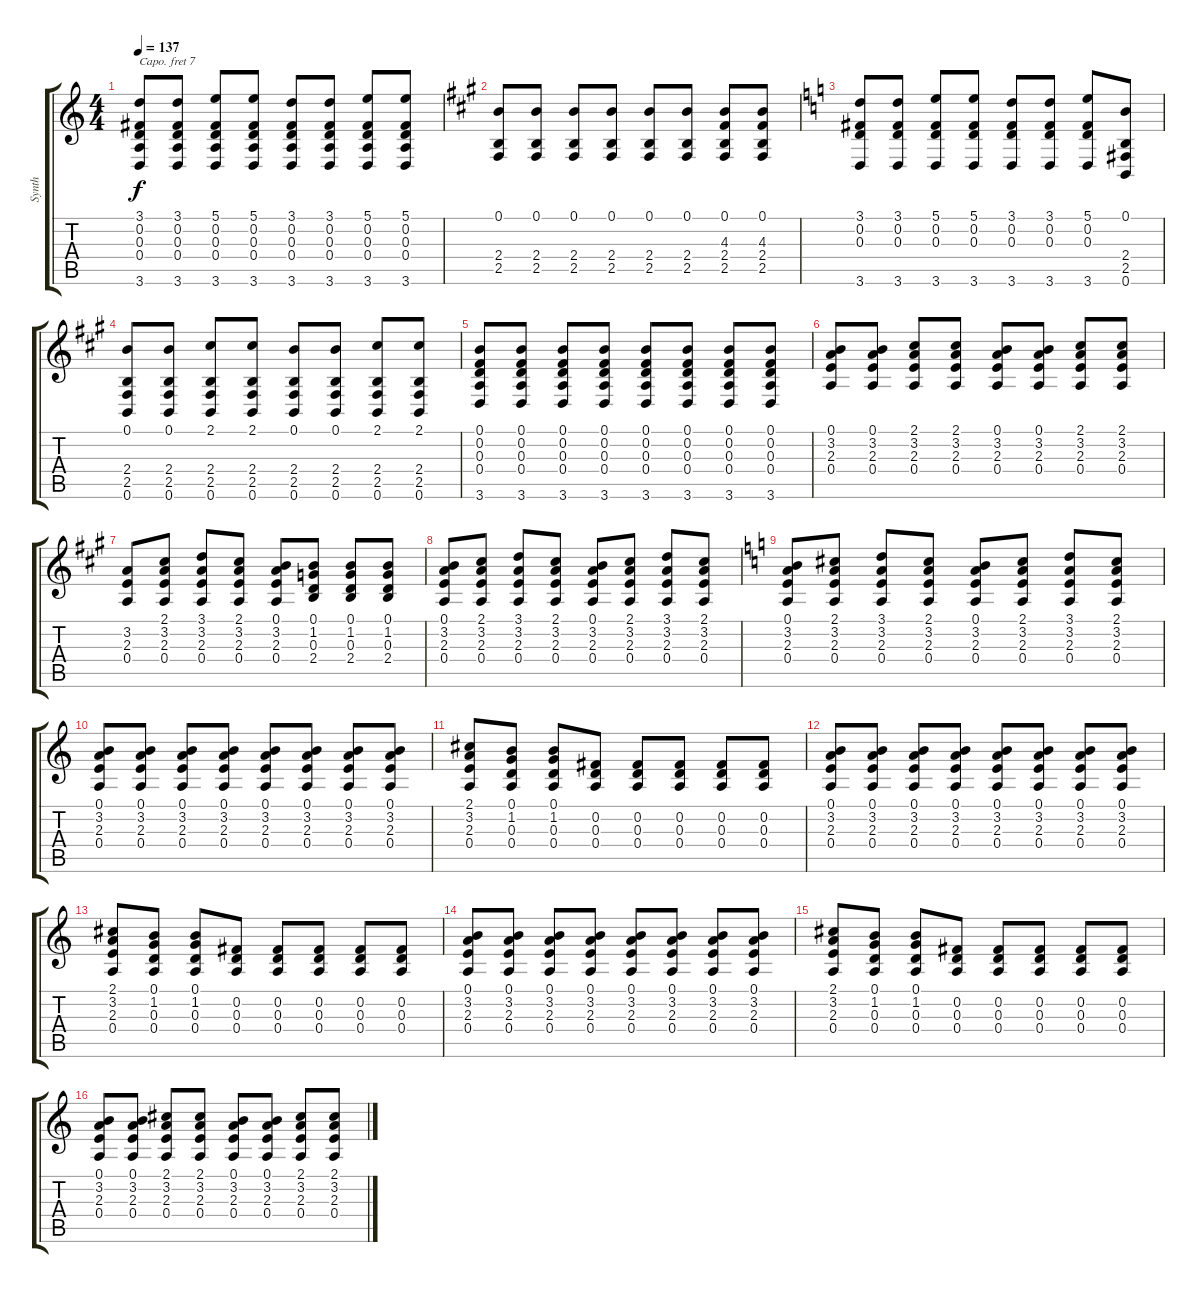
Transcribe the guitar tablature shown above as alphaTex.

\track ("Synth" "Synth") {instrument lead5charang}
\staff {score tabs}
\capo 7
\tuning (E4 B3 G3 D3 A2 E2) {hide}
\ts (4 4)
\tempo 137
\clef g2
\ks c
(3.1 0.2 0.3 0.4 3.6).8{dy f} (3.1 0.2 0.3 0.4 3.6).8 (5.1 0.2 0.3 0.4 3.6).8 (5.1 0.2 0.3 0.4 3.6).8 (3.1 0.2 0.3 0.4 3.6).8 (3.1 0.2 0.3 0.4 3.6).8 (5.1 0.2 0.3 0.4 3.6).8 (5.1 0.2 0.3 0.4 3.6).8 |
\ks a
(0.1 2.4 2.5).8 (0.1 2.4 2.5).8 (0.1 2.4 2.5).8 (0.1 2.4 2.5).8 (0.1 2.4 2.5).8 (0.1 2.4 2.5).8 (0.1 4.3 2.4 2.5).8 (0.1 4.3 2.4 2.5).8 |
\ks c
(3.1 0.2 0.3 3.6).8 (3.1 0.2 0.3 3.6).8 (5.1 0.2 0.3 3.6).8 (5.1 0.2 0.3 3.6).8 (3.1 0.2 0.3 3.6).8 (3.1 0.2 0.3 3.6).8 (5.1 0.2 0.3 3.6).8 (0.1 2.4 2.5 0.6).8 |
\ks a
(0.1 2.4 2.5 0.6).8 (0.1 2.4 2.5 0.6).8 (2.1 2.4 2.5 0.6).8 (2.1 2.4 2.5 0.6).8 (0.1 2.4 2.5 0.6).8 (0.1 2.4 2.5 0.6).8 (2.1 2.4 2.5 0.6).8 (2.1 2.4 2.5 0.6).8 |
(0.1 0.2 0.3 0.4 3.6).8 (0.1 0.2 0.3 0.4 3.6).8 (0.1 0.2 0.3 0.4 3.6).8 (0.1 0.2 0.3 0.4 3.6).8 (0.1 0.2 0.3 0.4 3.6).8 (0.1 0.2 0.3 0.4 3.6).8 (0.1 0.2 0.3 0.4 3.6).8 (0.1 0.2 0.3 0.4 3.6).8 |
(0.1 3.2 2.3 0.4).8 (0.1 3.2 2.3 0.4).8 (2.1 3.2 2.3 0.4).8 (2.1 3.2 2.3 0.4).8 (0.1 3.2 2.3 0.4).8 (0.1 3.2 2.3 0.4).8 (2.1 3.2 2.3 0.4).8 (2.1 3.2 2.3 0.4).8 |
(3.2 2.3 0.4).8 (2.1 3.2 2.3 0.4).8 (3.1 3.2 2.3 0.4).8 (2.1 3.2 2.3 0.4).8 (0.1 3.2 2.3 0.4).8 (0.1 1.2 0.3 2.4).8 (0.1 1.2 0.3 2.4).8 (0.1 1.2 0.3 2.4).8 |
(0.1 3.2 2.3 0.4).8 (2.1 3.2 2.3 0.4).8 (3.1 3.2 2.3 0.4).8 (2.1 3.2 2.3 0.4).8 (0.1 3.2 2.3 0.4).8 (2.1 3.2 2.3 0.4).8 (3.1 3.2 2.3 0.4).8 (2.1 3.2 2.3 0.4).8 |
\ks c
(0.1 3.2 2.3 0.4).8 (2.1 3.2 2.3 0.4).8 (3.1 3.2 2.3 0.4).8 (2.1 3.2 2.3 0.4).8 (0.1 3.2 2.3 0.4).8 (2.1 3.2 2.3 0.4).8 (3.1 3.2 2.3 0.4).8 (2.1 3.2 2.3 0.4).8 |
(0.1 3.2 2.3 0.4).8 (0.1 3.2 2.3 0.4).8 (0.1 3.2 2.3 0.4).8 (0.1 3.2 2.3 0.4).8 (0.1 3.2 2.3 0.4).8 (0.1 3.2 2.3 0.4).8 (0.1 3.2 2.3 0.4).8 (0.1 3.2 2.3 0.4).8 |
(2.1 3.2 2.3 0.4).8 (0.1 1.2 0.3 0.4).8 (0.1 1.2 0.3 0.4).8 (0.2 0.3 0.4).8 (0.2 0.3 0.4).8 (0.2 0.3 0.4).8 (0.2 0.3 0.4).8 (0.2 0.3 0.4).8 |
(0.1 3.2 2.3 0.4).8 (0.1 3.2 2.3 0.4).8 (0.1 3.2 2.3 0.4).8 (0.1 3.2 2.3 0.4).8 (0.1 3.2 2.3 0.4).8 (0.1 3.2 2.3 0.4).8 (0.1 3.2 2.3 0.4).8 (0.1 3.2 2.3 0.4).8 |
(2.1 3.2 2.3 0.4).8 (0.1 1.2 0.3 0.4).8 (0.1 1.2 0.3 0.4).8 (0.2 0.3 0.4).8 (0.2 0.3 0.4).8 (0.2 0.3 0.4).8 (0.2 0.3 0.4).8 (0.2 0.3 0.4).8 |
(0.1 3.2 2.3 0.4).8 (0.1 3.2 2.3 0.4).8 (0.1 3.2 2.3 0.4).8 (0.1 3.2 2.3 0.4).8 (0.1 3.2 2.3 0.4).8 (0.1 3.2 2.3 0.4).8 (0.1 3.2 2.3 0.4).8 (0.1 3.2 2.3 0.4).8 |
(2.1 3.2 2.3 0.4).8 (0.1 1.2 0.3 0.4).8 (0.1 1.2 0.3 0.4).8 (0.2 0.3 0.4).8 (0.2 0.3 0.4).8 (0.2 0.3 0.4).8 (0.2 0.3 0.4).8 (0.2 0.3 0.4).8 |
(0.1 3.2 2.3 0.4).8 (0.1 3.2 2.3 0.4).8 (2.1 3.2 2.3 0.4).8 (2.1 3.2 2.3 0.4).8 (0.1 3.2 2.3 0.4).8 (0.1 3.2 2.3 0.4).8 (2.1 3.2 2.3 0.4).8 (2.1 3.2 2.3 0.4).8
